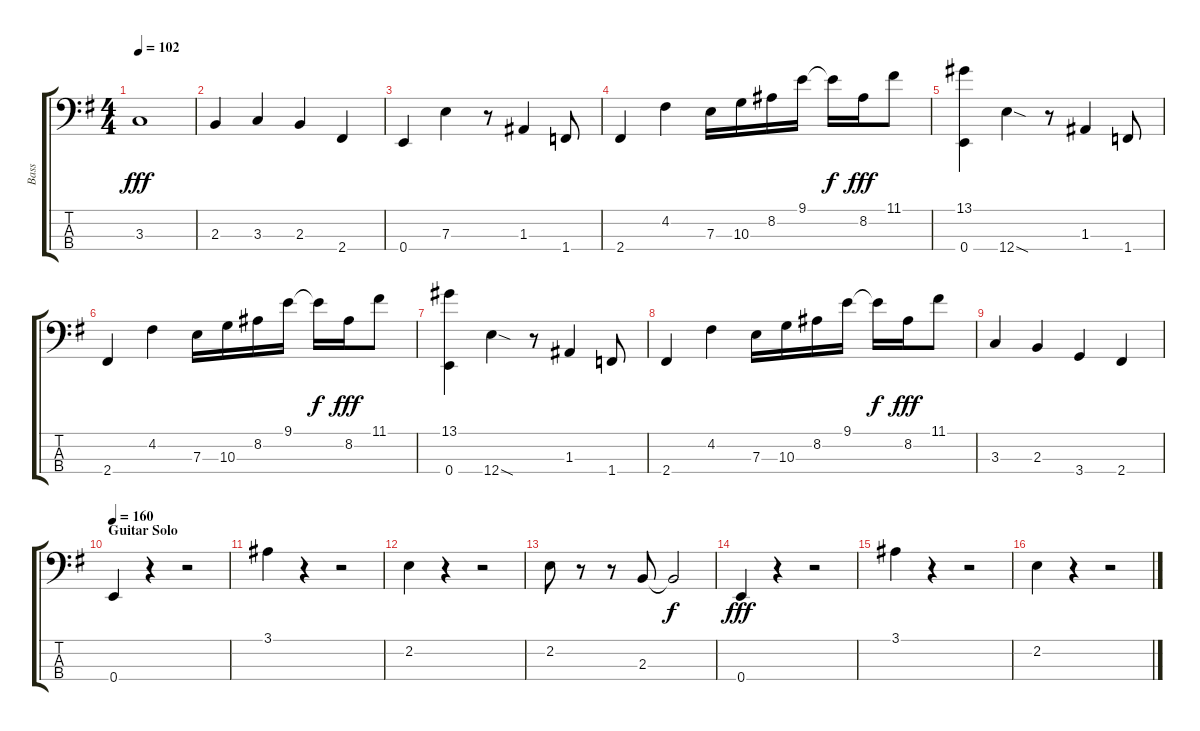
\track ("Bass" "Bass") {instrument electricbasspick}
\staff {score tabs}
\tuning (G2 D2 A1 E1) {hide}
\ts (4 4)
\tempo 102
\clef f4
\ks g
3.3.1{dy fff} |
2.3.4 3.3.4 2.3.4 2.4.4 |
0.4.4 7.3.4 r.8 1.3.4 1.4.8 |
2.4.4 4.2.4 7.3.16 10.3.16 8.2.16 9.1.16 9.1{t}.16{dy f} 8.2.16{dy fff} 11.1.8 |
(13.1 0.4).4 12.4{sod}.4 r.8 1.3.4 1.4.8 |
2.4.4 4.2.4 7.3.16 10.3.16 8.2.16 9.1.16 9.1{t}.16{dy f} 8.2.16{dy fff} 11.1.8 |
(13.1 0.4).4 12.4{sod}.4 r.8 1.3.4 1.4.8 |
2.4.4 4.2.4 7.3.16 10.3.16 8.2.16 9.1.16 9.1{t}.16{dy f} 8.2.16{dy fff} 11.1.8 |
3.3.4 2.3.4 3.4.4 2.4.4 |
\section ("" "Guitar Solo")
\tempo 160
0.4.4 r.4 r.2 |
3.1.4 r.4 r.2 |
2.2.4 r.4 r.2 |
2.2.8 r.8 r.8 2.3.8 2.3{t}.2{dy f} |
0.4.4{dy fff} r.4 r.2 |
3.1.4 r.4 r.2 |
2.2.4 r.4 r.2
